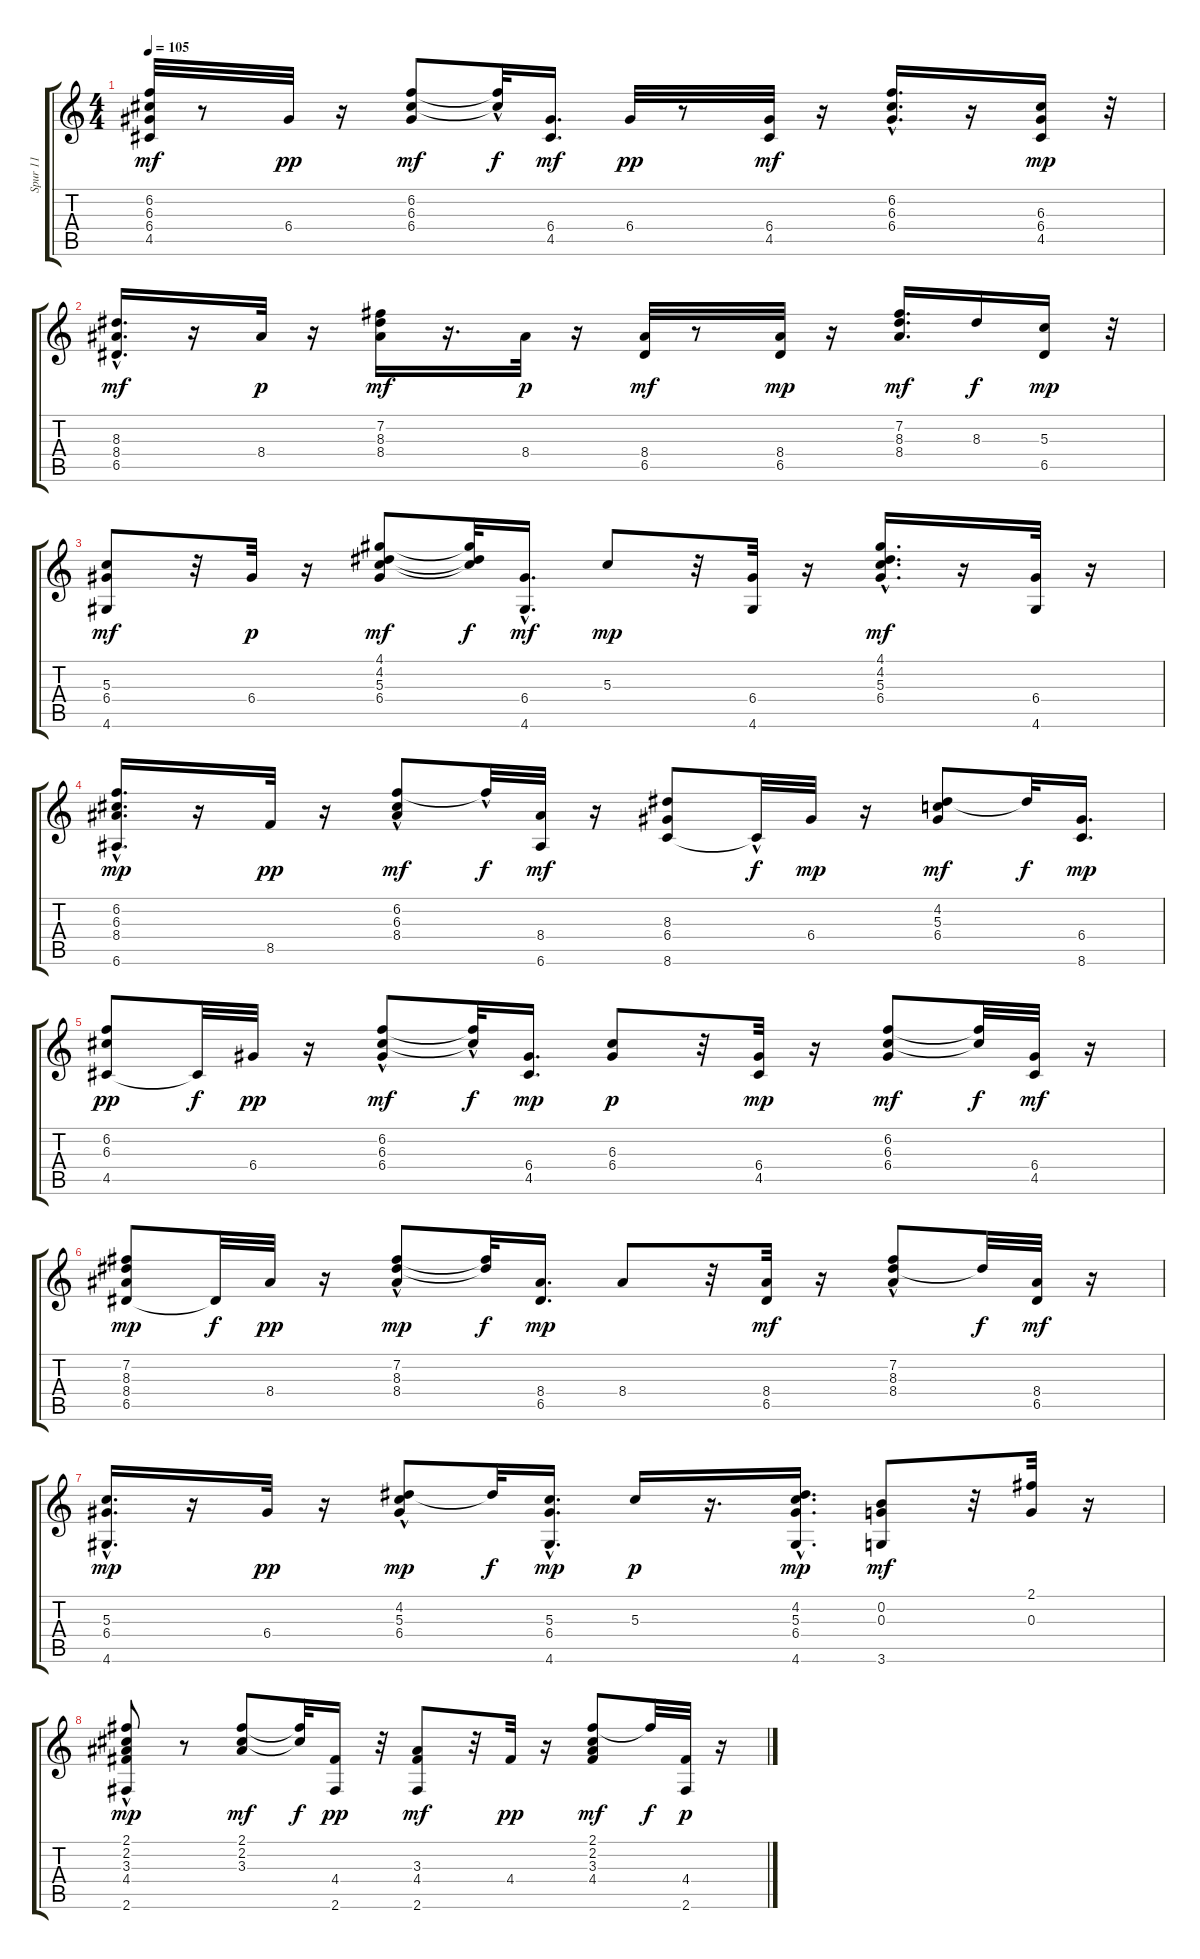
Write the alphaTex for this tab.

\track ("Spur 11" "Spur 11") {instrument acousticguitarsteel}
\staff {score tabs}
\tuning (E4 B3 G3 D3 A2 E2) {hide}
\ts (4 4)
\tempo 105
\clef g2
\ks c
(6.2 6.3 6.4 4.5).32{dy mf} r.8 6.4.32{dy pp} r.16 (6.2 6.3 6.4).8{dy mf} (6.2{hac t} 6.3{hac t}).32{dy f} (6.4 4.5).16{d dy mf} 6.4.32{dy pp} r.8 (6.4 4.5).32{dy mf} r.16 (6.2 6.3{hac} 6.4).16{d} r.16 (6.3 6.4 4.5).16{dy mp} r.32 |
(8.3 8.4 6.5{hac}).16{d dy mf} r.16 8.4.32{dy p} r.16 (7.2 8.3 8.4).16{dy mf} r.16{d} 8.4.32{dy p} r.16 (8.4 6.5).32{dy mf} r.8 (8.4 6.5).32{dy mp} r.16 (7.2 8.3 8.4).16{d dy mf} 8.3.16{dy f} (5.3 6.5).16{dy mp} r.32 |
(5.3 6.4 4.6).8{dy mf} r.32 6.4.32{dy p} r.16 (4.1 4.2 5.3 6.4).8{dy mf} (4.1{t} 4.2{t} 5.3{t}).32{dy f} (6.4 4.6{hac}).16{d dy mf} 5.3.8{dy mp} r.32 (6.4 4.6).32 r.16 (4.1{hac} 4.2{hac} 5.3 6.4).16{d dy mf} r.16 (6.4 4.6).32 r.16 |
(6.2 6.3 8.4{hac} 6.6{hac}).16{d dy mp} r.16 8.5.32{dy pp} r.16 (6.2 6.3{hac} 8.4).8{dy mf} 6.2{hac t}.32{dy f} (8.4 6.6).32{dy mf} r.16 (8.3 6.4 8.6).8 8.6{hac t}.32{dy f} 6.4.32{dy mp} r.16 (4.2 5.3 6.4).8{dy mf} 4.2{t}.32{dy f} (6.4 8.6).16{d dy mp} |
(6.2 6.3 4.5).8{dy pp} 4.5{t}.32{dy f} 6.4.32{dy pp} r.16 (6.2 6.3 6.4{hac}).8{dy mf} (6.2{hac t} 6.3{hac t}).32{dy f} (6.4 4.5).16{d dy mp} (6.3 6.4).8{dy p} r.32 (6.4 4.5).32{dy mp} r.16 (6.2 6.3 6.4).8{dy mf} (6.2{t} 6.3{t}).32{dy f} (6.4 4.5).32{dy mf} r.16 |
(7.2 8.3 8.4 6.5).8{dy mp} 6.5{t}.32{dy f} 8.4.32{dy pp} r.16 (7.2 8.3 8.4{hac}).8{dy mp} (7.2{t} 8.3{t}).32{dy f} (8.4 6.5).16{d dy mp} 8.4.8 r.32 (8.4 6.5).32{dy mf} r.16 (7.2 8.3 8.4{hac}).8 8.3{t}.32{dy f} (8.4 6.5).32{dy mf} r.16 |
(5.3{hac} 6.4 4.6).16{d dy mp} r.16 6.4.32{dy pp} r.16 (4.2 5.3{hac} 6.4).8{dy mp} 4.2{t}.32{dy f} (5.3 6.4 4.6{hac}).16{d dy mp} 5.3.16{dy p} r.16{d} (4.2{hac} 5.3 6.4 4.6).16{d dy mp} (0.2 0.3 3.6).8{dy mf} r.32 (2.1 0.3).32 r.16 |
(2.1 2.2 3.3 4.4{hac} 2.6).8{dy mp} r.8 (2.1 2.2 3.3).8{dy mf} (2.1{t} 2.2{t}).32{dy f} (4.4 2.6).16{dy pp} r.32 (3.3 4.4 2.6).8{dy mf} r.32 4.4.32{dy pp} r.16 (2.1 2.2 3.3 4.4).8{dy mf} 2.1{t}.32{dy f} (4.4 2.6).32{dy p} r.16
